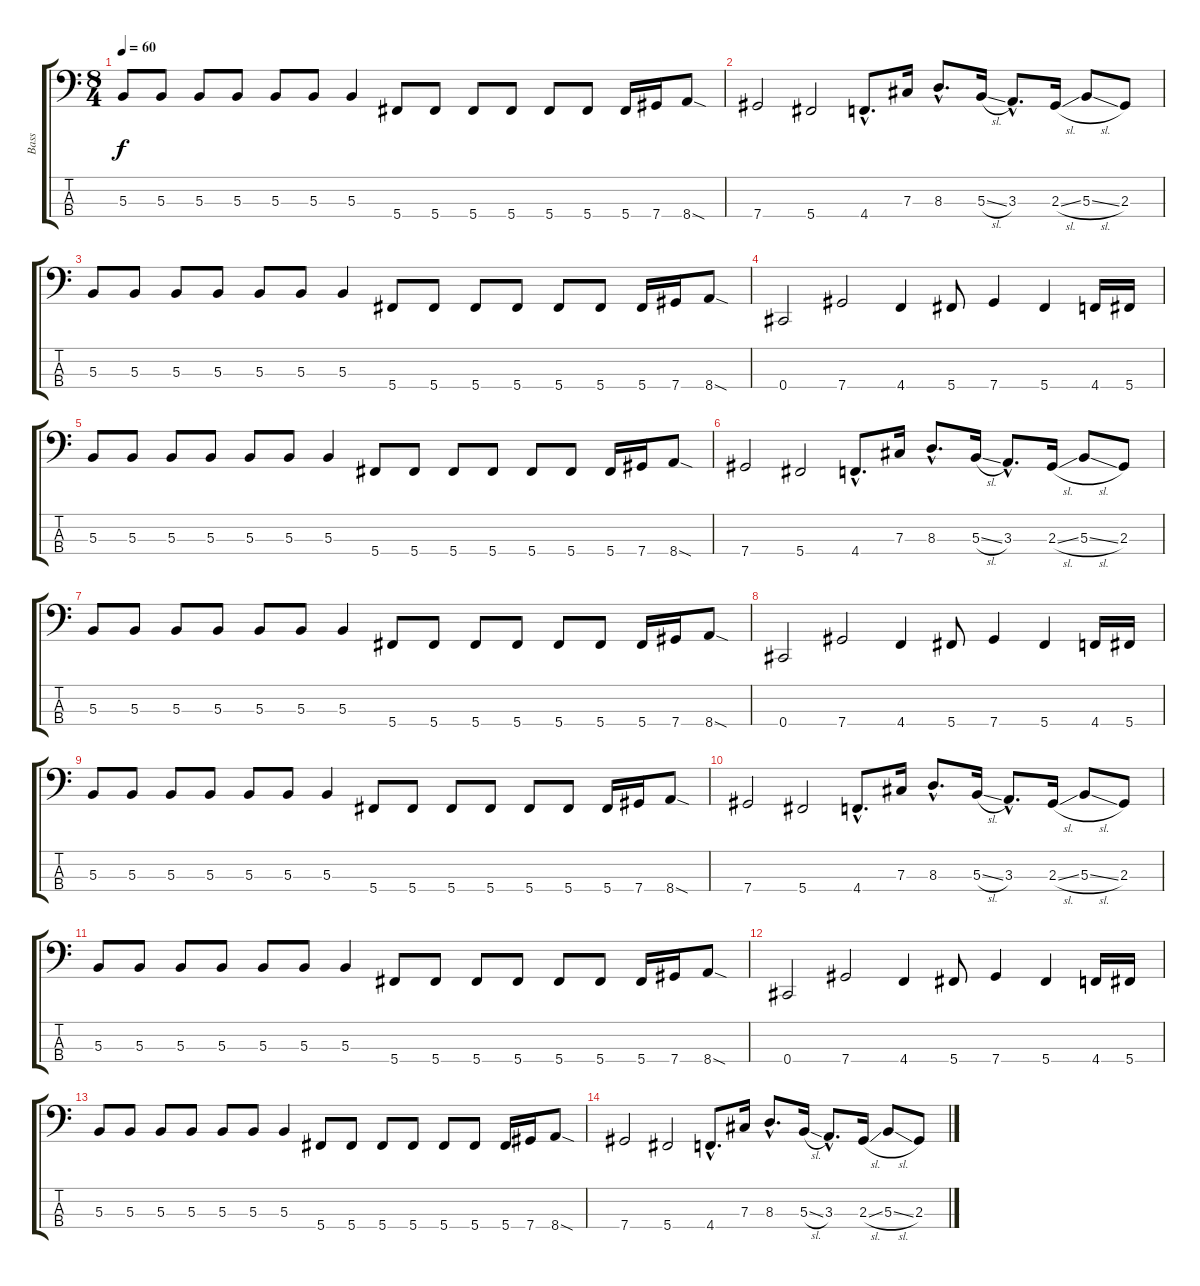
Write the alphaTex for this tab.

\track ("Bass" "Bass") {instrument electricbasspick}
\staff {score tabs}
\tuning (E2 B1 Gb1 Db1) {hide}
\ts (8 4)
\tempo 60
\clef f4
\ks c
5.3.8{dy f} 5.3.8 5.3.8 5.3.8 5.3.8 5.3.8 5.3.4 5.4.8 5.4.8 5.4.8 5.4.8 5.4.8 5.4.8 5.4.16 7.4.16 8.4{sod}.8 |
7.4.2 5.4.2 4.4{hac}.8{d} 7.3.16 8.3{hac}.8{d} 5.3{sl}.16 3.3{hac}.8{d} 2.3{sl}.16 5.3{sl}.8 2.3.8 |
5.3.8 5.3.8 5.3.8 5.3.8 5.3.8 5.3.8 5.3.4 5.4.8 5.4.8 5.4.8 5.4.8 5.4.8 5.4.8 5.4.16 7.4.16 8.4{sod}.8 |
0.4.2 7.4.2 4.4.4 5.4.8 7.4.4 5.4.4 4.4.16 5.4.16 |
5.3.8 5.3.8 5.3.8 5.3.8 5.3.8 5.3.8 5.3.4 5.4.8 5.4.8 5.4.8 5.4.8 5.4.8 5.4.8 5.4.16 7.4.16 8.4{sod}.8 |
7.4.2 5.4.2 4.4{hac}.8{d} 7.3.16 8.3{hac}.8{d} 5.3{sl}.16 3.3{hac}.8{d} 2.3{sl}.16 5.3{sl}.8 2.3.8 |
5.3.8 5.3.8 5.3.8 5.3.8 5.3.8 5.3.8 5.3.4 5.4.8 5.4.8 5.4.8 5.4.8 5.4.8 5.4.8 5.4.16 7.4.16 8.4{sod}.8 |
0.4.2 7.4.2 4.4.4 5.4.8 7.4.4 5.4.4 4.4.16 5.4.16 |
5.3.8 5.3.8 5.3.8 5.3.8 5.3.8 5.3.8 5.3.4 5.4.8 5.4.8 5.4.8 5.4.8 5.4.8 5.4.8 5.4.16 7.4.16 8.4{sod}.8 |
7.4.2 5.4.2 4.4{hac}.8{d} 7.3.16 8.3{hac}.8{d} 5.3{sl}.16 3.3{hac}.8{d} 2.3{sl}.16 5.3{sl}.8 2.3.8 |
5.3.8 5.3.8 5.3.8 5.3.8 5.3.8 5.3.8 5.3.4 5.4.8 5.4.8 5.4.8 5.4.8 5.4.8 5.4.8 5.4.16 7.4.16 8.4{sod}.8 |
0.4.2 7.4.2 4.4.4 5.4.8 7.4.4 5.4.4 4.4.16 5.4.16 |
5.3.8 5.3.8 5.3.8 5.3.8 5.3.8 5.3.8 5.3.4 5.4.8 5.4.8 5.4.8 5.4.8 5.4.8 5.4.8 5.4.16 7.4.16 8.4{sod}.8 |
7.4.2 5.4.2 4.4{hac}.8{d} 7.3.16 8.3{hac}.8{d} 5.3{sl}.16 3.3{hac}.8{d} 2.3{sl}.16 5.3{sl}.8 2.3.8
